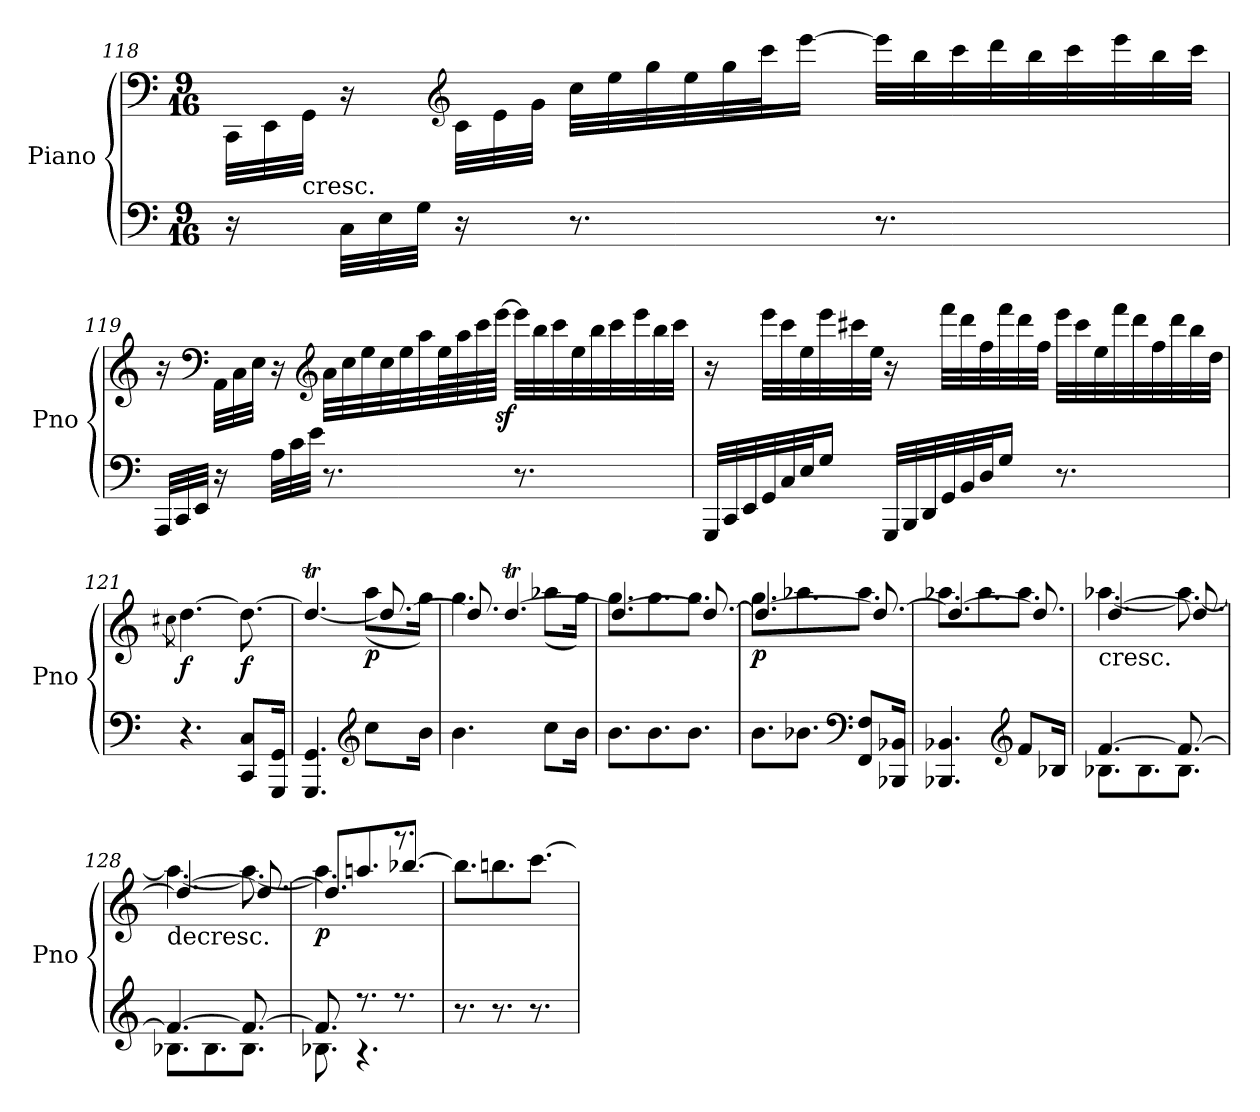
**kern	**kern	**dynam
*part1	*part1	*part1
*staff2	*staff1	*staff1/2
*I"Piano	*	*
*I'Pno	*	*
!!LO:LB:g=z
*clefF4	*clefF4	*
*k[]	*k[]	*
*M9/16	*M9/16	*
=118	=118	=118
*	*^	*
*	*	*Xtuplet	*
16r	2ryy	48CC\LLL	.
.	.	48EE\	.
!	!	!LO:TX:b:t=cresc.	!
.	.	48GG\JJJ	.
*Xtuplet	*	*	*
48C\LLL	.	16r	.
48E\	.	.	.
48G\JJJ	.	.	.
*	*clefG2	*	*
16r	.	48c\LLL	.
.	.	48e\	.
.	.	48g\JJJ	.
8.r	.	48cc\LLL	.
.	.	48ee\	.
.	.	48gg\	.
.	.	48ee\	.
.	.	48gg\	.
.	.	48ccc\J	.
.	.	[16eee\JJ	.
8.r	.	48eee\LLL]	.
.	.	48bb\	.
.	.	48ccc\	.
.	.	48ddd\	.
.	.	48bb\	.
.	.	48ccc\	.
.	16ryy	48eee\	.
.	.	48bb\	.
.	.	48ccc\JJJ	.
!!LO:LB:g=z	!!
=119	=119	=119	=119
48AAA/LLL	2ryy	16r	.
48CC/	.	.	.
48EE/JJJ	.	.	.
*	*clefF4	*	*
16r	.	48AA\LLL	.
.	.	48C\	.
.	.	48E\JJJ	.
48A\LLL	.	16r	.
48c\	.	.	.
48e\JJJ	.	.	.
*	*clefG2	*	*
8.r	.	48a\LLL	.
.	.	48cc\	.
.	.	48ee\	.
.	.	48cc\	.
.	.	48ee\	.
.	.	48aa\	.
.	.	64ee\L	.
.	.	64aa\	.
.	.	64ccc\	.
!	!	!	!LO:DY:b
.	.	[64eee\JJJJ	sf
8.r	.	48eee\LLL]	.
.	.	48bb\	.
.	.	48ccc\	.
.	.	48ee\	.
.	.	48bb\	.
.	.	48ccc\	.
.	16ryy	48eee\	.
.	.	48bb\	.
.	.	48ccc\JJJ	.
!!LO:PB:g=z	!!
=120	=120	=120	=120
48GGG/LLL	2ryy	16r	.
48CC/	.	.	.
48EE/	.	.	.
48GG/	.	48eee\LLL	.
48C/	.	48ccc\	.
48E/J	.	48ee\	.
16G/JJ	.	48eee\	.
.	.	48ccc#X\	.
.	.	48ee\JJJ	.
48GGG/LLL	.	16r	.
48BBB/	.	.	.
48DD/	.	.	.
48GG/	.	48fff\LLL	.
48BB/	.	48ddd\	.
48D/J	.	48ff\	.
16G/JJ	.	48fff\	.
.	.	48ddd\	.
.	.	48ff\JJJ	.
8.r	.	48eee\LLL	.
.	.	48ccc#\	.
.	.	48ee\	.
.	.	48fff\	.
.	.	48ddd\	.
.	.	48ff\	.
.	16ryy	48ddd\	.
.	.	48bb\	.
.	.	48dd\JJJ	.
=121	=121	=121	=121
.	.	8qcc#X\	.
!	!	!	!LO:DY:b
4.r	2ryy	[4.dd\	f
!	!	!	!LO:DY:b
8CC/ 8C/L	.	8.dd\_	f
16GGG/ 16GG/Jk	16ryy	.	.
=122	=122	=122	=122
*	*	*^	*
4.GGG/ 4.GG/	2ryy	4.ryy	4.ddT/_	.
*clefG2	*	*	*	*
!	!	!	!	!LO:DY:b
8cc\L	.	(<8aa\L	8.dd/_	p
16b\Jk	16ryy	16gg\Jk)	.	.
=123	=123	=123	=123	=123
4.b\	2ryy	4.gg\	8.ddTTT/]	.
.	.	.	[4.ddT/	.
8cc\L	.	(<8aa-X\L	.	.
16b\Jk	16ryy	16gg\Jk)	.	.
!!LO:LB:g=z	!!	!!
=124	=124	=124	=124	=124
8.b\L	2ryy	8.gg\L	4.ddTTT/_	.
8.b\	.	8.gg\	.	.
8.b\J	.	8.gg\J	8.dd/_	.
.	16ryy	.	.	.
=125	=125	=125	=125	=125
!	!	!	!	!LO:DY:b
8.b\L	2ryy	8.gg\L	4.dd/_	p
8.b-X\J	.	8.aa-X\	.	.
*clefF4	*	*	*	*
8FF/ 8F/L	.	8.aa-\J	8.dd/_	.
16BBB-X/ 16BB-X/Jk	16ryy	.	.	.
=126	=126	=126	=126	=126
4.BBB-X/ 4.BB-X/	2ryy	8.aa-X\L	4.dd/_	.
.	.	8.aa-\	.	.
*clefG2	*	*	*	*
8f/L	.	8.aa-\J	8.dd/]	.
16B-X/Jk	16ryy	.	.	.
=127	=127	=127	=127	=127
*^	*	*	*	*
!	!	!LO:TX:b:t=cresc.	!	!	!
[4.f/	8.B-X\L	2ryy	[4.aa-X\	[4.dd/	.
.	8.B-\	.	.	.	.
8.f/_	8.B-\J	.	8.aa-\_	8.dd/_	.
.	.	16ryy	.	.	.
=128	=128	=128	=128	=128	=128
!	!	!LO:TX:b:t=decresc.	!	!	!
4.f/_	8.B-X\L	2ryy	4.aa-\_	4.dd/_	.
.	8.B-\	.	.	.	.
8.f/_	8.B-\J	.	8.aa-\_	8.dd/_	.
.	.	16ryy	.	.	.
=129	=129	=129	=129	=129	=129
!	!	!	!	!	!LO:DY:b
8.f/]	8.B-X\	2ryy	4.aa-\]	8.dd/L]	p
8.r	4.r	.	.	8.aan/	.
8.r	.	.	8.r	[8.bb-X/J	.
.	.	16ryy	.	.	.
*v	*v	*	*	*	*
*	*	*v	*v	*
!!LO:LB:g=z
=130	=130	=130	=130
8.r	2ryy	8.bb-\L]	.
8.r	.	8.bbn\	.
8.r	.	[8.ccc\J	.
.	16ryy	.	.
*	*v	*v	*
=	=	=
*-	*-	*-
